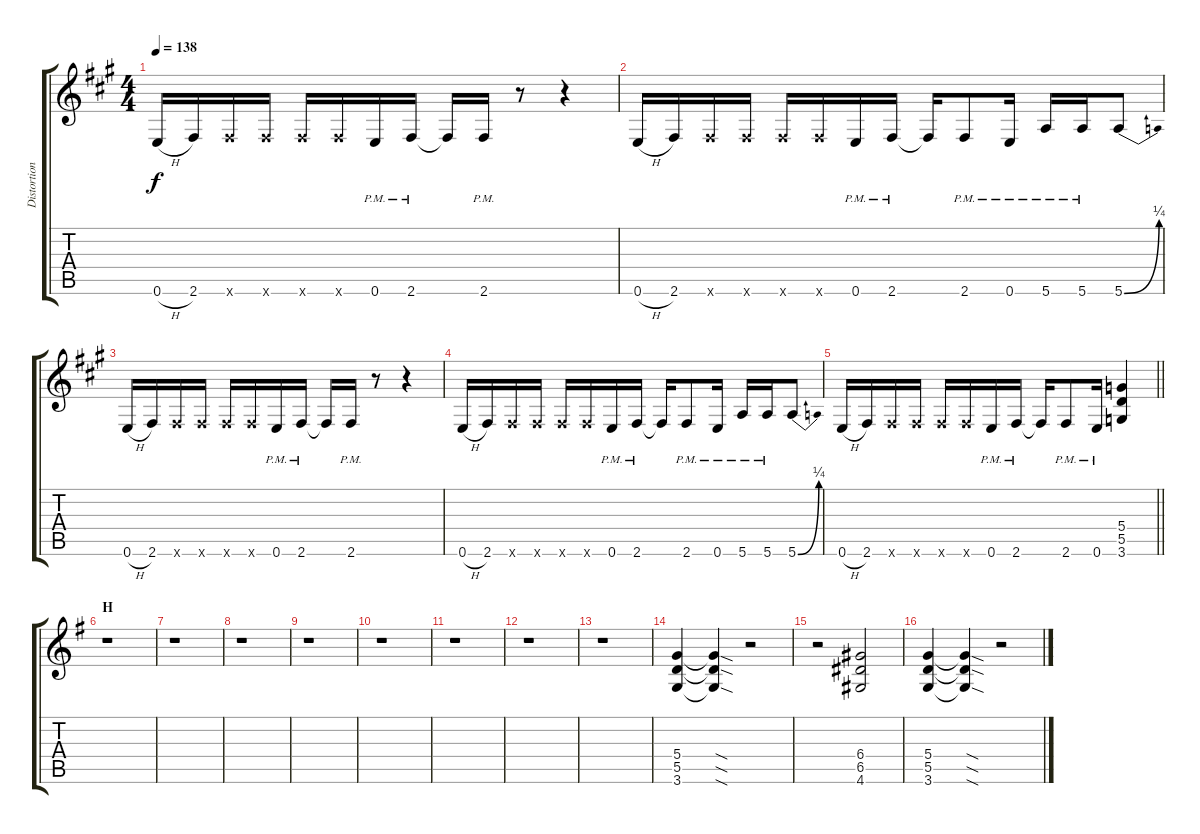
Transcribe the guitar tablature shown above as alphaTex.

\track ("Distortion 4" "Distortion") {instrument distortionguitar}
\staff {score tabs}
\tuning (E4 B3 G3 D3 A2 E2) {hide}
\ts (4 4)
\tempo 138
\clef g2
\ks a
0.6{h}.16{dy f} 2.6.16 2.6{x}.16 2.6{x}.16 2.6{x}.16 2.6{x}.16 0.6{pm}.16 2.6{pm}.16 2.6{t}.16 2.6{pm}.16 r.8 r.4 |
0.6{h}.16 2.6.16 2.6{x}.16 2.6{x}.16 2.6{x}.16 2.6{x}.16 0.6{pm}.16 2.6{pm}.16 2.6{t}.16 2.6{pm}.8 0.6{pm}.16 5.6{pm}.16 5.6{pm}.16 5.6{be (bend 0 0 60 1)}.8 |
0.6{h}.16 2.6.16 2.6{x}.16 2.6{x}.16 2.6{x}.16 2.6{x}.16 0.6{pm}.16 2.6{pm}.16 2.6{t}.16 2.6{pm}.16 r.8 r.4 |
0.6{h}.16 2.6.16 2.6{x}.16 2.6{x}.16 2.6{x}.16 2.6{x}.16 0.6{pm}.16 2.6{pm}.16 2.6{t}.16 2.6{pm}.8 0.6{pm}.16 5.6{pm}.16 5.6{pm}.16 5.6{be (bend 0 0 60 1)}.8 |
\barLineRight lightlight
0.6{h}.16 2.6.16 2.6{x}.16 2.6{x}.16 2.6{x}.16 2.6{x}.16 0.6{pm}.16 2.6{pm}.16 2.6{t}.16 2.6{pm}.8 0.6{pm}.16 (5.4 5.5 3.6).4 |
\section ("" "H")
\ks g
r.1 |
r.1 |
r.1 |
r.1 |
r.1 |
r.1 |
r.1 |
r.1 |
(5.4 5.5 3.6).4 (5.4{sod t} 5.5{sod t} 3.6{sod t}).4 r.2 |
r.2 (6.4 6.5 4.6).2 |
(5.4 5.5 3.6).4 (5.4{sod t} 5.5{sod t} 3.6{sod t}).4 r.2
